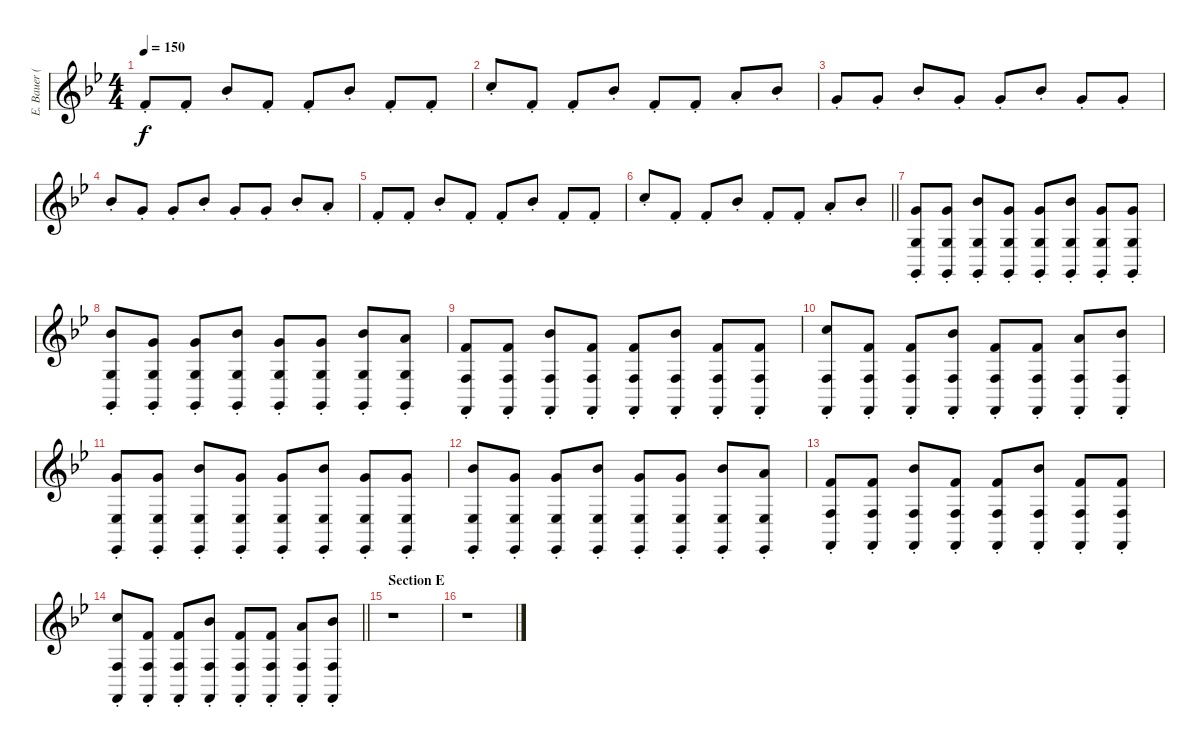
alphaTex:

\track ("E. Bauer (Keyboard)" "E. Bauer (") {instrument stringensemble1}
\staff {score}
\tuning (E4 B3 G3 D3 A2 E2 B1) {hide}
\ts (4 4)
\tempo 150
\clef g2
\ks gminor
1.1{st}.8{dy f} 1.1{st}.8 6.1{st}.8 1.1{st}.8 1.1{st}.8 6.1{st}.8 1.1{st}.8 1.1{st}.8 |
8.1{st}.8 1.1{st}.8 1.1{st}.8 6.1{st}.8 1.1{st}.8 1.1{st}.8 5.1{st}.8 6.1{st}.8 |
3.1{st}.8 3.1{st}.8 6.1{st}.8 3.1{st}.8 3.1{st}.8 6.1{st}.8 3.1{st}.8 3.1{st}.8 |
6.1{st}.8 3.1{st}.8 3.1{st}.8 6.1{st}.8 3.1{st}.8 3.1{st}.8 6.1{st}.8 5.1{st}.8 |
1.1{st}.8 1.1{st}.8 6.1{st}.8 1.1{st}.8 1.1{st}.8 6.1{st}.8 1.1{st}.8 1.1{st}.8 |
\barLineRight lightlight
8.1{st}.8 1.1{st}.8 1.1{st}.8 6.1{st}.8 1.1{st}.8 1.1{st}.8 5.1{st}.8 6.1{st}.8 |
(3.1{st} 5.4{st} 3.6{st}).8 (3.1{st} 5.4{st} 3.6{st}).8 (6.1{st} 5.4{st} 3.6{st}).8 (3.1{st} 5.4{st} 3.6{st}).8 (3.1{st} 5.4{st} 3.6{st}).8 (6.1{st} 5.4{st} 3.6{st}).8 (3.1{st} 5.4{st} 3.6{st}).8 (3.1{st} 5.4{st} 3.6{st}).8 |
(6.1{st} 5.4{st} 3.6{st}).8 (3.1{st} 5.4{st} 3.6{st}).8 (3.1{st} 5.4{st} 3.6{st}).8 (6.1{st} 5.4{st} 3.6{st}).8 (3.1{st} 5.4{st} 3.6{st}).8 (3.1{st} 5.4{st} 3.6{st}).8 (6.1{st} 5.4{st} 3.6{st}).8 (5.1{st} 5.4{st} 3.6{st}).8 |
(1.1{st} 3.4{st} 1.6{st}).8 (1.1{st} 3.4{st} 1.6{st}).8 (6.1{st} 3.4{st} 1.6{st}).8 (1.1{st} 3.4{st} 1.6{st}).8 (1.1{st} 3.4{st} 1.6{st}).8 (6.1{st} 3.4{st} 1.6{st}).8 (1.1{st} 3.4{st} 1.6{st}).8 (1.1{st} 3.4{st} 1.6{st}).8 |
(8.1{st} 3.4{st} 1.6{st}).8 (1.1{st} 3.4{st} 1.6{st}).8 (1.1{st} 3.4{st} 1.6{st}).8 (6.1{st} 3.4{st} 1.6{st}).8 (1.1{st} 3.4{st} 1.6{st}).8 (1.1{st} 3.4{st} 1.6{st}).8 (5.1{st} 3.4{st} 1.6{st}).8 (6.1{st} 3.4{st} 1.6{st}).8 |
(3.1{st} 6.5{st} 4.7{st}).8 (3.1{st} 6.5{st} 4.7{st}).8 (6.1{st} 6.5{st} 4.7{st}).8 (3.1{st} 6.5{st} 4.7{st}).8 (3.1{st} 6.5{st} 4.7{st}).8 (6.1{st} 6.5{st} 4.7{st}).8 (3.1{st} 6.5{st} 4.7{st}).8 (3.1{st} 6.5{st} 4.7{st}).8 |
(6.1{st} 6.5{st} 4.7{st}).8 (3.1{st} 6.5{st} 4.7{st}).8 (3.1{st} 6.5{st} 4.7{st}).8 (6.1{st} 6.5{st} 4.7{st}).8 (3.1{st} 6.5{st} 4.7{st}).8 (3.1{st} 6.5{st} 4.7{st}).8 (6.1{st} 6.5{st} 4.7{st}).8 (5.1{st} 6.5{st} 4.7{st}).8 |
(1.1{st} 3.4{st} 1.6{st}).8 (1.1{st} 3.4{st} 1.6{st}).8 (6.1{st} 3.4{st} 1.6{st}).8 (1.1{st} 3.4{st} 1.6{st}).8 (1.1{st} 3.4{st} 1.6{st}).8 (6.1{st} 3.4{st} 1.6{st}).8 (1.1{st} 3.4{st} 1.6{st}).8 (1.1{st} 3.4{st} 1.6{st}).8 |
\barLineRight lightlight
(8.1{st} 3.4{st} 1.6{st}).8 (1.1{st} 3.4{st} 1.6{st}).8 (1.1{st} 3.4{st} 1.6{st}).8 (6.1{st} 3.4{st} 1.6{st}).8 (1.1{st} 3.4{st} 1.6{st}).8 (1.1{st} 3.4{st} 1.6{st}).8 (5.1{st} 3.4{st} 1.6{st}).8 (6.1{st} 3.4{st} 1.6{st}).8 |
\section ("" "Section E")
r.1 |
r.1
